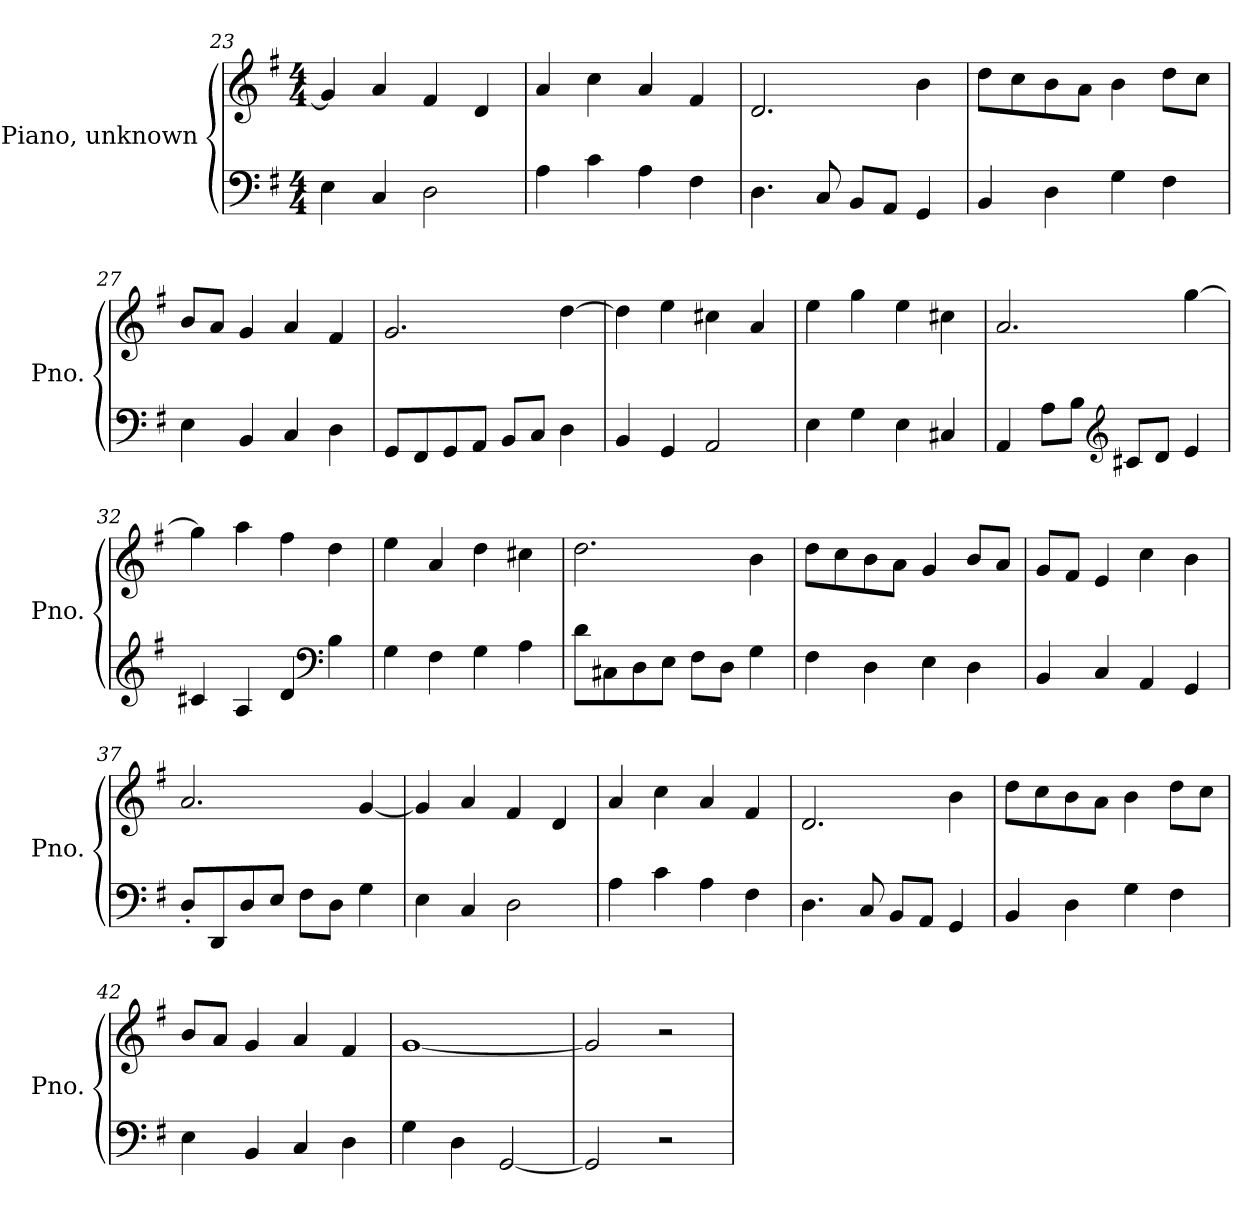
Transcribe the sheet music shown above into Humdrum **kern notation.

**kern	**kern
*part1	*part1
*staff2	*staff1
*I"Piano, unknown	*
*I'Pno.	*
*clefF4	*clefG2
*k[f#]	*k[f#]
*M4/4	*M4/4
=23	=23
4E\	4g/]
4C/	4a/
2D\	4f#/
.	4d/
=24	=24
4A\	4a/
4c\	4cc\
4A\	4a/
4F#\	4f#/
=25	=25
4.D\	2.d/
8C/	.
8BB/L	.
8AA/J	.
4GG/	4b\
=26	=26
4BB/	8dd\L
.	8cc\
4D\	8b\
.	8a\J
4G\	4b\
4F#\	8dd\L
.	8cc\J
=27	=27
4E\	8b/L
.	8a/J
4BB/	4g/
4C/	4a/
4D\	4f#/
!!LO:LB:g=z
=28	=28
8GG/L	2.g/
8FF#/	.
8GG/	.
8AA/J	.
8BB/L	.
8C/J	.
4D\	[4dd\
=29	=29
4BB/	4dd\]
4GG/	4ee\
2AA/	4cc#X\
.	4a/
=30	=30
4E\	4ee\
4G\	4gg\
4E\	4ee\
4C#X/	4cc#X\
=31	=31
4AA/	2.a/
8A\L	.
8B\J	.
*clefG2	*
8c#X/L	.
8d/J	.
4e/	[4gg\
=32	=32
4c#X/	4gg\]
4A/	4aa\
4d/	4ff#\
*clefF4	*
4B\	4dd\
=33	=33
4G\	4ee\
4F#\	4a/
4G\	4dd\
4A\	4cc#X\
!!LO:LB:g=z
=34	=34
8d\L	2.dd\
8C#X\	.
8D\	.
8E\J	.
8F#\L	.
8D\J	.
4G\	4b\
=35	=35
4F#\	8dd\L
.	8cc\
4D\	8b\
.	8a\J
4E\	4g/
4D\	8b/L
.	8a/J
=36	=36
4BB/	8g/L
.	8f#/J
4C/	4e/
4AA/	4cc\
4GG/	4b\
=37	=37
8D'/L	2.a/
8DD/	.
8D/	.
8E/J	.
8F#\L	.
8D\J	.
4G\	[4g/
=38	=38
4E\	4g/]
4C/	4a/
2D\	4f#/
.	4d/
=39	=39
4A\	4a/
4c\	4cc\
4A\	4a/
4F#\	4f#/
!!LO:PB:g=z
=40	=40
4.D\	2.d/
8C/	.
8BB/L	.
8AA/J	.
4GG/	4b\
=41	=41
4BB/	8dd\L
.	8cc\
4D\	8b\
.	8a\J
4G\	4b\
4F#\	8dd\L
.	8cc\J
=42	=42
4E\	8b/L
.	8a/J
4BB/	4g/
4C/	4a/
4D\	4f#/
=43	=43
4G\	[1g
4D\	.
[2GG/	.
=44	=44
2GG/]	2g/]
2r	2r
=	=
*-	*-
